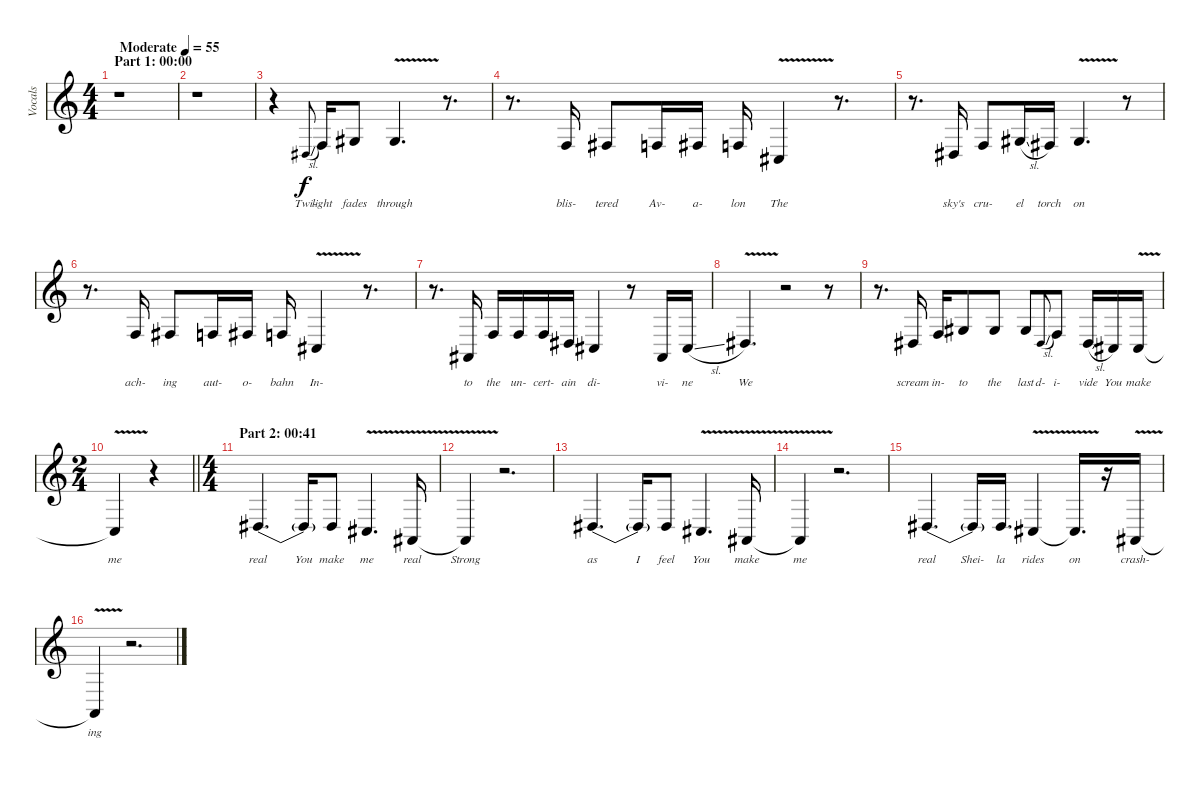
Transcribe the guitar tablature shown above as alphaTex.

\track ("Vocals" "Vocals") {instrument altosax}
\staff {score}
\tuning (Eb4 Bb3 Gb3 Db3 Ab2 Eb2) {hide}
\ts (4 4)
\section ("" "Part 1: 00:00")
\tempo (55 "Moderate")
\clef g2
\ks c
r.1{dy f instrument altosax} |
r.1 |
r.4 2.4{sl}.8{lyrics (0 "Twi-") lyrics (1 "") lyrics (2 "") lyrics (3 "") lyrics (4 "") gr onbeat} 4.4.16{lyrics (0 "light") lyrics (1 "") lyrics (2 "") lyrics (3 "") lyrics (4 "")} 7.4.8{lyrics (0 "fades") lyrics (1 "") lyrics (2 "") lyrics (3 "") lyrics (4 "")} 7.4{v}.4{d lyrics (0 "through") lyrics (1 "") lyrics (2 "") lyrics (3 "") lyrics (4 "")} r.8{d} |
r.8{d} 4.4.16{lyrics (0 "blis-") lyrics (1 "") lyrics (2 "") lyrics (3 "") lyrics (4 "")} 5.4.8{lyrics (0 "tered") lyrics (1 "") lyrics (2 "") lyrics (3 "") lyrics (4 "")} 4.4.16{lyrics (0 "Av-") lyrics (1 "") lyrics (2 "") lyrics (3 "") lyrics (4 "")} 5.4.16{lyrics (0 "a-") lyrics (1 "") lyrics (2 "") lyrics (3 "") lyrics (4 "")} 4.4.16{lyrics (0 "lon") lyrics (1 "") lyrics (2 "") lyrics (3 "") lyrics (4 "")} 0.4{v}.4{lyrics (0 "The") lyrics (1 "") lyrics (2 "") lyrics (3 "") lyrics (4 "")} r.8{d} |
r.8{d} 2.4.16{lyrics (0 "sky's") lyrics (1 "") lyrics (2 "") lyrics (3 "") lyrics (4 "")} 4.4.8{lyrics (0 "cru-") lyrics (1 "") lyrics (2 "") lyrics (3 "") lyrics (4 "")} 7.4{sl}.16{lyrics (0 "el") lyrics (1 "") lyrics (2 "") lyrics (3 "") lyrics (4 "")} 5.4.16{lyrics (0 "torch") lyrics (1 "") lyrics (2 "") lyrics (3 "") lyrics (4 "")} 7.4{v}.4{d lyrics (0 "on") lyrics (1 "") lyrics (2 "") lyrics (3 "") lyrics (4 "")} r.8 |
r.8{d} 4.4.16{lyrics (0 "ach-") lyrics (1 "") lyrics (2 "") lyrics (3 "") lyrics (4 "")} 5.4.8{lyrics (0 "ing") lyrics (1 "") lyrics (2 "") lyrics (3 "") lyrics (4 "")} 4.4.16{lyrics (0 "aut-") lyrics (1 "") lyrics (2 "") lyrics (3 "") lyrics (4 "")} 5.4.16{lyrics (0 "o-") lyrics (1 "") lyrics (2 "") lyrics (3 "") lyrics (4 "")} 4.4.16{lyrics (0 "bahn") lyrics (1 "") lyrics (2 "") lyrics (3 "") lyrics (4 "")} 0.4{v}.4{lyrics (0 "In-") lyrics (1 "") lyrics (2 "") lyrics (3 "") lyrics (4 "")} r.8{d} |
r.8{d} 2.5.16{lyrics (0 "to") lyrics (1 "") lyrics (2 "") lyrics (3 "") lyrics (4 "")} 4.4.16{lyrics (0 "the") lyrics (1 "") lyrics (2 "") lyrics (3 "") lyrics (4 "")} 4.4.16{lyrics (0 "un-") lyrics (1 "") lyrics (2 "") lyrics (3 "") lyrics (4 "")} 4.4.16{lyrics (0 "cert-") lyrics (1 "") lyrics (2 "") lyrics (3 "") lyrics (4 "")} 2.4.16{lyrics (0 "ain") lyrics (1 "") lyrics (2 "") lyrics (3 "") lyrics (4 "")} 0.4.4{lyrics (0 "di-") lyrics (1 "") lyrics (2 "") lyrics (3 "") lyrics (4 "")} r.8 2.5.16{lyrics (0 "vi-") lyrics (1 "") lyrics (2 "") lyrics (3 "") lyrics (4 "")} 0.4{sl}.16{lyrics (0 "ne") lyrics (1 "") lyrics (2 "") lyrics (3 "") lyrics (4 "")} |
2.4{v}.4{d lyrics (0 "We") lyrics (1 "") lyrics (2 "") lyrics (3 "") lyrics (4 "")} r.2 r.8 |
r.8{d} 2.4.16{lyrics (0 "scream") lyrics (1 "") lyrics (2 "") lyrics (3 "") lyrics (4 "")} 4.4.16{lyrics (0 "in-") lyrics (1 "") lyrics (2 "") lyrics (3 "") lyrics (4 "")} 7.4.8{lyrics (0 "to") lyrics (1 "") lyrics (2 "") lyrics (3 "") lyrics (4 "")} 7.4.8{lyrics (0 "the") lyrics (1 "") lyrics (2 "") lyrics (3 "") lyrics (4 "")} 7.4.8{lyrics (0 "last") lyrics (1 "") lyrics (2 "") lyrics (3 "") lyrics (4 "")} 2.4{sl}.8{lyrics (0 "d-") lyrics (1 "") lyrics (2 "") lyrics (3 "") lyrics (4 "") gr onbeat} 4.4.8{lyrics (0 "i-") lyrics (1 "") lyrics (2 "") lyrics (3 "") lyrics (4 "")} 2.4{sl}.16{lyrics (0 "vide") lyrics (1 "") lyrics (2 "") lyrics (3 "") lyrics (4 "")} 0.4.16{lyrics (0 "You") lyrics (1 "") lyrics (2 "") lyrics (3 "") lyrics (4 "")} 0.4{v}.16{lyrics (0 "make") lyrics (1 "") lyrics (2 "") lyrics (3 "") lyrics (4 "")} |
\ts (2 4)
\barLineRight lightlight
0.4{t}.4{lyrics (0 "me") lyrics (1 "") lyrics (2 "") lyrics (3 "") lyrics (4 "")} r.4 |
\ts (4 4)
\section ("" "Part 2: 00:41")
2.4{be (bendrelease 0 0 15 4 45 4 60 0)}.4{d lyrics (0 "real") lyrics (1 "") lyrics (2 "") lyrics (3 "") lyrics (4 "")} 2.4{t}.16{lyrics (0 "You") lyrics (1 "") lyrics (2 "") lyrics (3 "") lyrics (4 "")} 2.4.8{lyrics (0 "make") lyrics (1 "") lyrics (2 "") lyrics (3 "") lyrics (4 "")} 0.4{v}.4{d lyrics (0 "me") lyrics (1 "") lyrics (2 "") lyrics (3 "") lyrics (4 "")} 2.5{v}.16{lyrics (0 "real") lyrics (1 "") lyrics (2 "") lyrics (3 "") lyrics (4 "")} |
2.5{t}.4{lyrics (0 "Strong") lyrics (1 "") lyrics (2 "") lyrics (3 "") lyrics (4 "")} r.2{d} |
2.4{be (bendrelease 0 0 15 4 45 4 60 0)}.4{d lyrics (0 "as") lyrics (1 "") lyrics (2 "") lyrics (3 "") lyrics (4 "")} 2.4{t}.16{lyrics (0 "I") lyrics (1 "") lyrics (2 "") lyrics (3 "") lyrics (4 "")} 2.4.8{lyrics (0 "feel") lyrics (1 "") lyrics (2 "") lyrics (3 "") lyrics (4 "")} 0.4{v}.4{d lyrics (0 "You") lyrics (1 "") lyrics (2 "") lyrics (3 "") lyrics (4 "")} 2.5{v}.16{lyrics (0 "make") lyrics (1 "") lyrics (2 "") lyrics (3 "") lyrics (4 "")} |
2.5{t}.4{lyrics (0 "me") lyrics (1 "") lyrics (2 "") lyrics (3 "") lyrics (4 "")} r.2{d} |
2.4{be (bendrelease 0 0 15 4 45 4 60 0)}.4{d lyrics (0 "real") lyrics (1 "") lyrics (2 "") lyrics (3 "") lyrics (4 "")} 2.4{t}.16{lyrics (0 "Shei-") lyrics (1 "") lyrics (2 "") lyrics (3 "") lyrics (4 "")} 2.4.16{d lyrics (0 "la") lyrics (1 "") lyrics (2 "") lyrics (3 "") lyrics (4 "")} 0.4{v}.4{lyrics (0 "rides") lyrics (1 "") lyrics (2 "") lyrics (3 "") lyrics (4 "")} 0.4{t}.16{d lyrics (0 "on") lyrics (1 "") lyrics (2 "") lyrics (3 "") lyrics (4 "")} r.16 2.5{v}.16{lyrics (0 "crash-") lyrics (1 "") lyrics (2 "") lyrics (3 "") lyrics (4 "")} |
2.5{t}.4{lyrics (0 "ing") lyrics (1 "") lyrics (2 "") lyrics (3 "") lyrics (4 "")} r.2{d}
